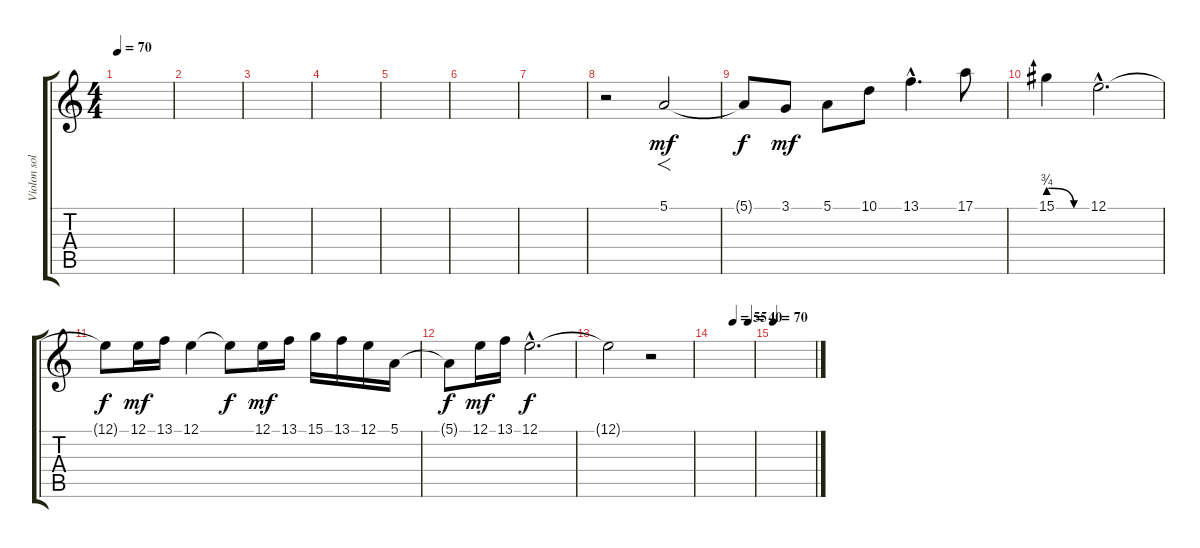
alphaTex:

\track ("Violon solo" "Violon sol") {instrument violin}
\staff {score tabs}
\tuning (E4 B3 G3 D3 A2 E2) {hide}
\ts (4 4)
\tempo 70
\clef g2
\ks c
|
|
|
|
|
|
|
r.2 5.1.2{f dy mf volume 16} |
5.1{t}.8{dy f} 3.1.8{dy mf} 5.1.8 10.1.8 13.1{hac}.4{d} 17.1.8 |
15.1{be (custom 0 3 3 3 40 0 60 0)}.4 12.1{hac}.2{d} |
12.1{t}.8{dy f} 12.1.16{dy mf} 13.1.16 12.1.4 12.1{t}.8{dy f} 12.1.16{dy mf} 13.1.16 15.1.16 13.1.16 12.1.16 5.1.16 |
5.1{t}.8{dy f} 12.1.16{dy mf} 13.1.16 12.1{hac}.2{d dy f volume 7} |
12.1{t}.2{volume 3} r.2 |
\tempo (55 0.5)
\tempo (40 0.875)
|
\tempo 70
